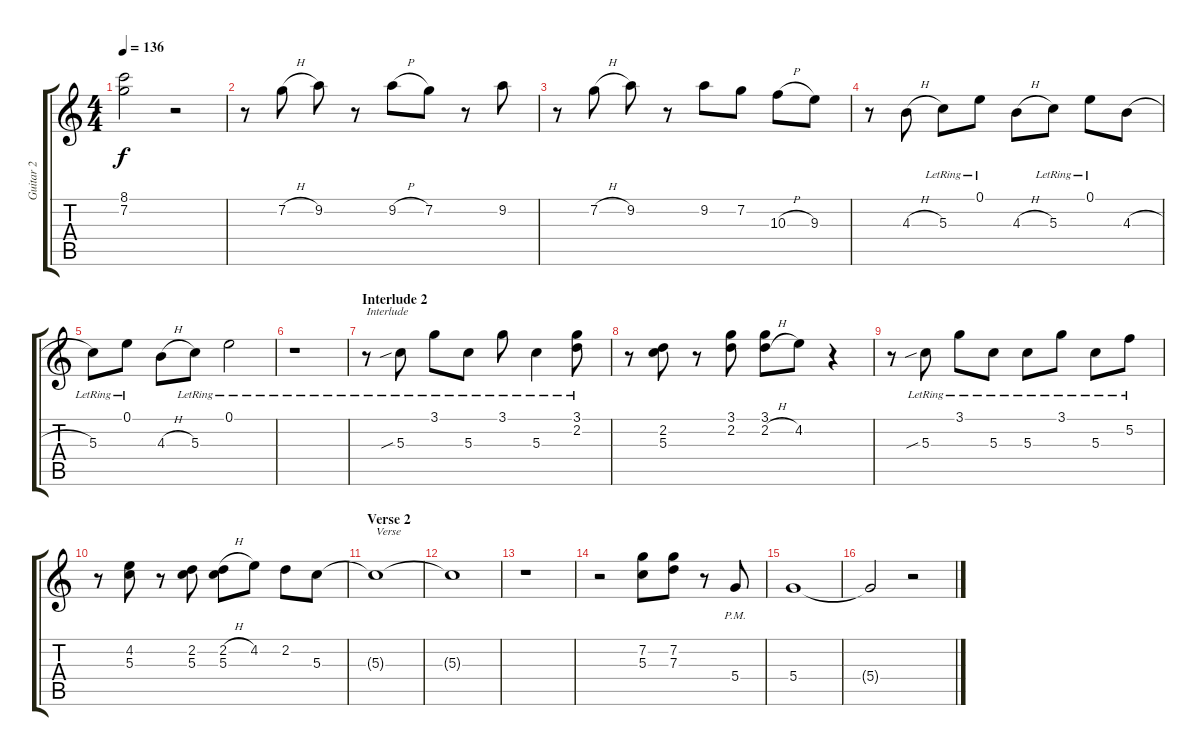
\track ("Guitar 2" "Guitar 2") {instrument distortionguitar}
\staff {score tabs}
\tuning (E4 C4 G3 D3 A2 E2) {hide}
\ts (4 4)
\tempo 136
\clef g2
\ks c
(8.1{t} 7.2{t}).2{dy f} r.2 |
r.8 7.2{h}.8 9.2.8 r.8 9.2{h}.8 7.2.8 r.8 9.2.8 |
r.8 7.2{h}.8 9.2.8 r.8 9.2.8 7.2.8 10.3{h}.8 9.3.8 |
r.8 4.3{h}.8{volume 10} 5.3{lr}.8 0.1{lr}.8 4.3{h}.8 5.3{lr}.8 0.1{lr}.8 4.3{h}.8 |
5.3{lr}.8 0.1{lr}.8 4.3{h}.8 5.3{lr}.8 0.1{lr}.2 |
r.1 |
\section ("" "Interlude 2")
r.8{txt "Interlude"} 5.3{sib lr}.8{volume 12} 3.1{lr}.8 5.3{lr}.8 3.1{lr}.8 5.3{lr}.4 (3.1{lr} 2.2{lr}).8 |
r.8 (2.2 5.3).8 r.8 (3.1 2.2).8 (3.1 2.2{h}).8 4.2.8 r.4 |
r.8 5.3{sib lr}.8 3.1{lr}.8 5.3{lr}.8 5.3{lr}.8 3.1{lr}.8 5.3{lr}.8 5.2{lr}.8 |
r.8 (4.2 5.3).8 r.8 (2.2 5.3).8 (2.2{h} 5.3).8 4.2.8 2.2.8 5.3.8 |
\section ("" "Verse 2")
5.3{t}.1{txt "Verse"} |
5.3{t}.1 |
r.1 |
r.2 (7.2 5.3).8 (7.2 7.3).8 r.8 5.4{pm}.8 |
5.4.1 |
5.4{t}.2 r.2
